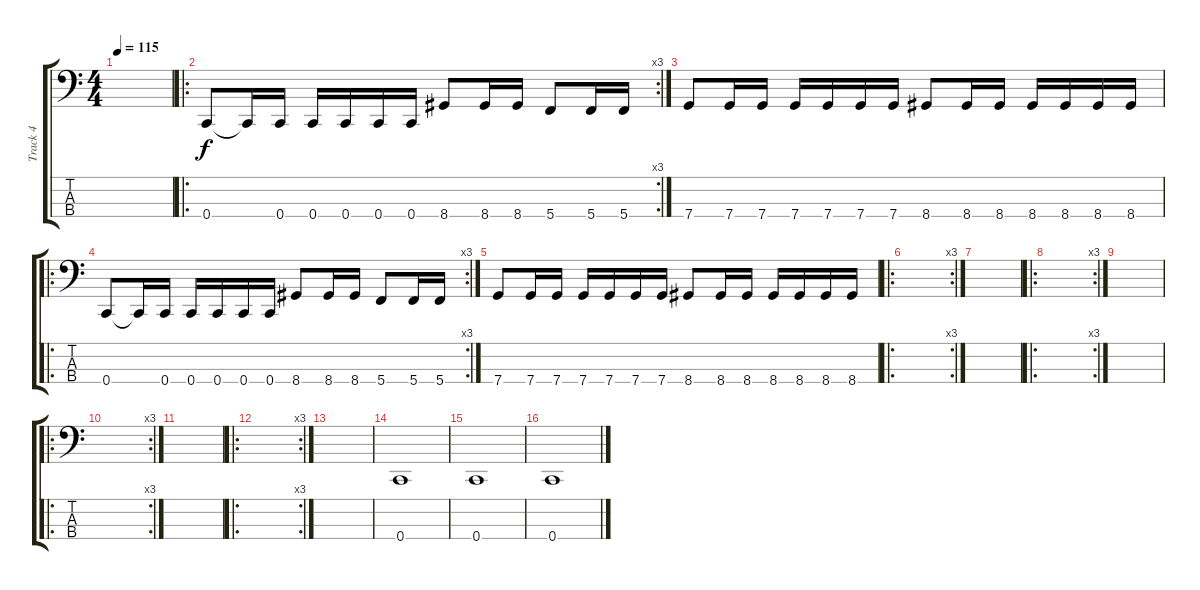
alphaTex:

\track ("Track 4" "Track 4") {instrument acousticguitarnylon}
\staff {score tabs}
\tuning (F2 C2 G1 C1) {hide}
\ts (4 4)
\tempo 115
\clef f4
\ks c
|
\ro
\rc 3
0.4.8 0.4{t}.16 0.4.16 0.4.16 0.4.16 0.4.16 0.4.16 8.4.8 8.4.16 8.4.16 5.4.8 5.4.16 5.4.16 |
7.4.8 7.4.16 7.4.16 7.4.16 7.4.16 7.4.16 7.4.16 8.4.8 8.4.16 8.4.16 8.4.16 8.4.16 8.4.16 8.4.16 |
\ro
\rc 3
0.4.8 0.4{t}.16 0.4.16 0.4.16 0.4.16 0.4.16 0.4.16 8.4.8 8.4.16 8.4.16 5.4.8 5.4.16 5.4.16 |
7.4.8 7.4.16 7.4.16 7.4.16 7.4.16 7.4.16 7.4.16 8.4.8 8.4.16 8.4.16 8.4.16 8.4.16 8.4.16 8.4.16 |
\ro
\rc 3
|
|
\ro
\rc 3
|
|
\ro
\rc 3
|
|
\ro
\rc 3
|
|
0.4.1 |
0.4.1 |
0.4.1
